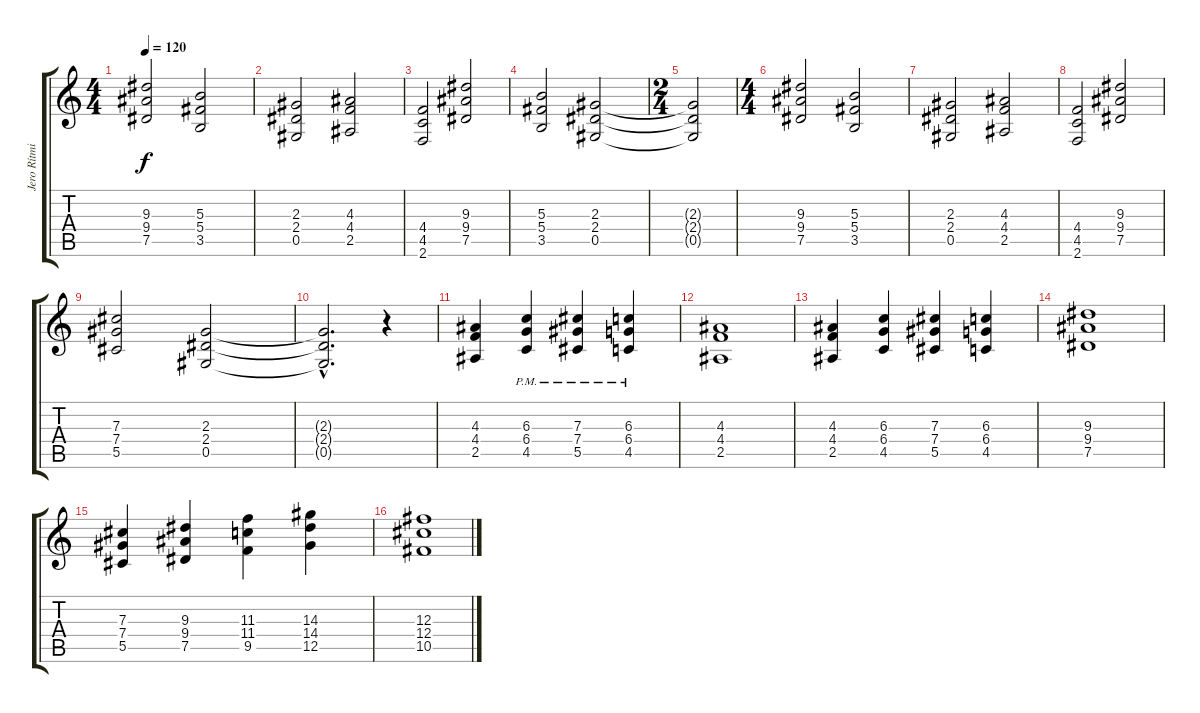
\track ("Jero Rítmica" "Jero Rítmi") {instrument distortionguitar}
\staff {score tabs}
\tuning (Eb4 Bb3 Gb3 Db3 Ab2 Eb2) {hide}
\ts (4 4)
\tempo 120
\clef g2
\ks c
(9.3 9.4 7.5).2{dy f} (5.3 5.4 3.5).2 |
(2.3 2.4 0.5).2 (4.3 4.4 2.5).2 |
(4.4 4.5 2.6).2 (9.3 9.4 7.5).2 |
(5.3 5.4 3.5).2 (2.3 2.4 0.5).2 |
\ts (2 4)
(2.3{t} 2.4{t} 0.5{t}).2 |
\ts (4 4)
(9.3 9.4 7.5).2 (5.3 5.4 3.5).2 |
(2.3 2.4 0.5).2 (4.3 4.4 2.5).2 |
(4.4 4.5 2.6).2 (9.3 9.4 7.5).2 |
(7.3 7.4 5.5).2 (2.3 2.4 0.5).2 |
(2.3{hac t} 2.4{hac t} 0.5{hac t}).2{d} r.4 |
(4.3 4.4 2.5).4 (6.3{pm} 6.4 4.5).4 (7.3{pm} 7.4 5.5).4 (6.3{pm} 6.4 4.5).4 |
(4.3 4.4 2.5).1 |
(4.3 4.4 2.5).4 (6.3 6.4 4.5).4 (7.3 7.4 5.5).4 (6.3 6.4 4.5).4 |
(9.3 9.4 7.5).1 |
(7.3 7.4 5.5).4 (9.3 9.4 7.5).4 (11.3 11.4 9.5).4 (14.3 14.4 12.5).4 |
(12.3 12.4 10.5).1
